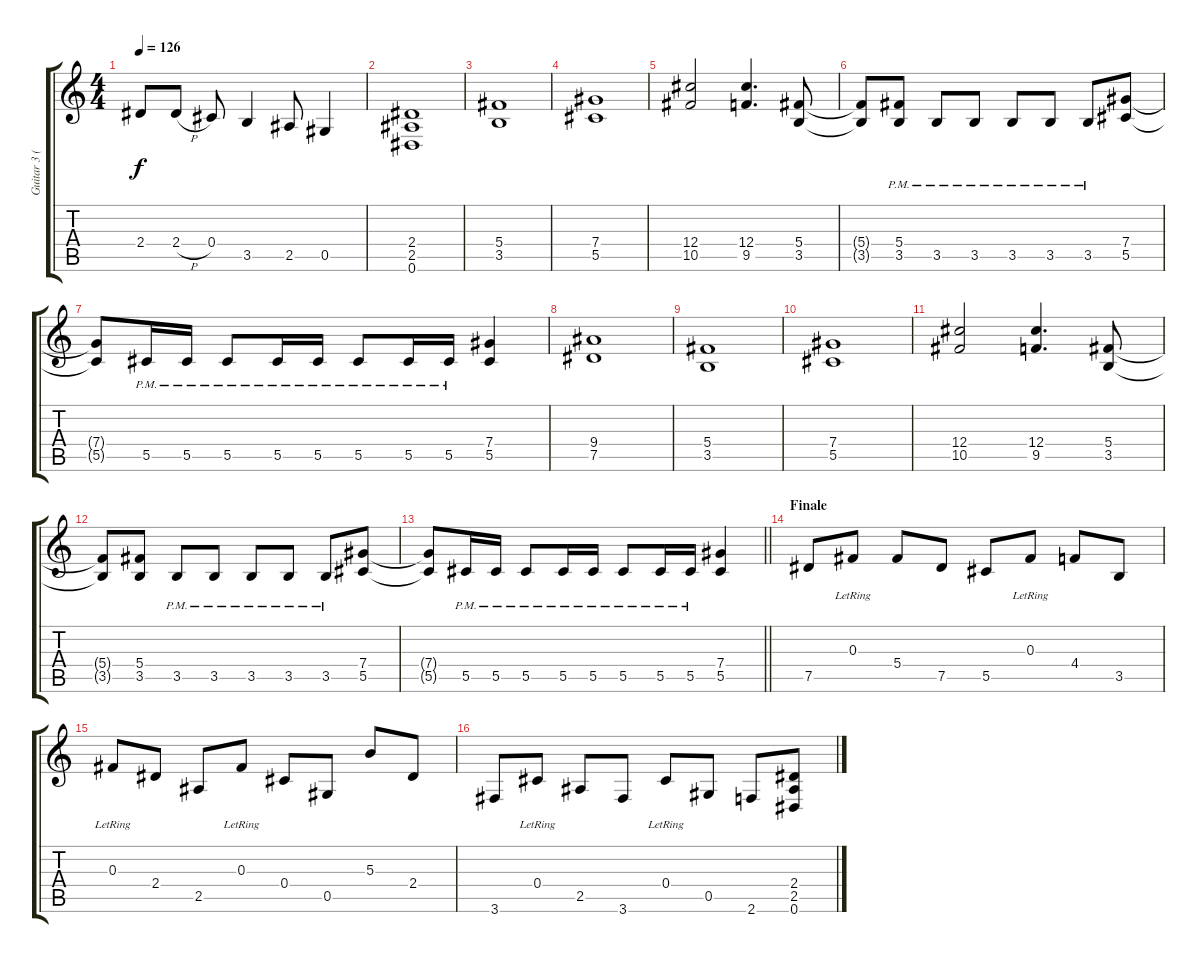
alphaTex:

\track ("Guitar 3 (Rhythm)" "Guitar 3 (") {instrument distortionguitar}
\staff {score tabs}
\tuning (Eb4 Bb3 Gb3 Db3 Ab2 Eb2) {hide}
\ts (4 4)
\tempo 126
\clef g2
\ks c
2.4{t}.8{dy f} 2.4{h}.8 0.4.8 3.5.4 2.5.8 0.5.4 |
(2.4 2.5 0.6).1 |
(5.4 3.5).1 |
(7.4 5.5).1 |
(12.4 10.5).2 (12.4 9.5).4{d} (5.4 3.5).8 |
(5.4{t} 3.5{t}).8 (5.4 3.5{pm}).8 3.5{pm}.8 3.5{pm}.8 3.5{pm}.8 3.5{pm}.8 3.5{pm}.8 (7.4 5.5).8 |
(7.4{t} 5.5{t}).8 5.5{pm}.16 5.5{pm}.16 5.5{pm}.8 5.5{pm}.16 5.5{pm}.16 5.5{pm}.8 5.5{pm}.16 5.5{pm}.16 (7.4 5.5).4 |
(9.4 7.5).1 |
(5.4 3.5).1 |
(7.4 5.5).1 |
(12.4 10.5).2 (12.4 9.5).4{d} (5.4 3.5).8 |
(5.4{t} 3.5{t}).8 (5.4 3.5).8 3.5{pm}.8 3.5{pm}.8 3.5{pm}.8 3.5{pm}.8 3.5{pm}.8 (7.4 5.5).8 |
\barLineRight lightlight
(7.4{t} 5.5{t}).8 5.5{pm}.16 5.5{pm}.16 5.5{pm}.8 5.5{pm}.16 5.5{pm}.16 5.5{pm}.8 5.5{pm}.16 5.5{pm}.16 (7.4 5.5).4 |
\section ("" "Finale")
7.5.8 0.3{lr}.8 5.4.8 7.5.8 5.5.8 0.3{lr}.8 4.4.8 3.5.8 |
0.3{lr}.8 2.4.8 2.5.8 0.3{lr}.8 0.4.8 0.5.8 5.3.8 2.4.8 |
3.6.8 0.4{lr}.8 2.5.8 3.6.8 0.4{lr}.8 0.5.8 2.6.8 (2.4 2.5 0.6).8
